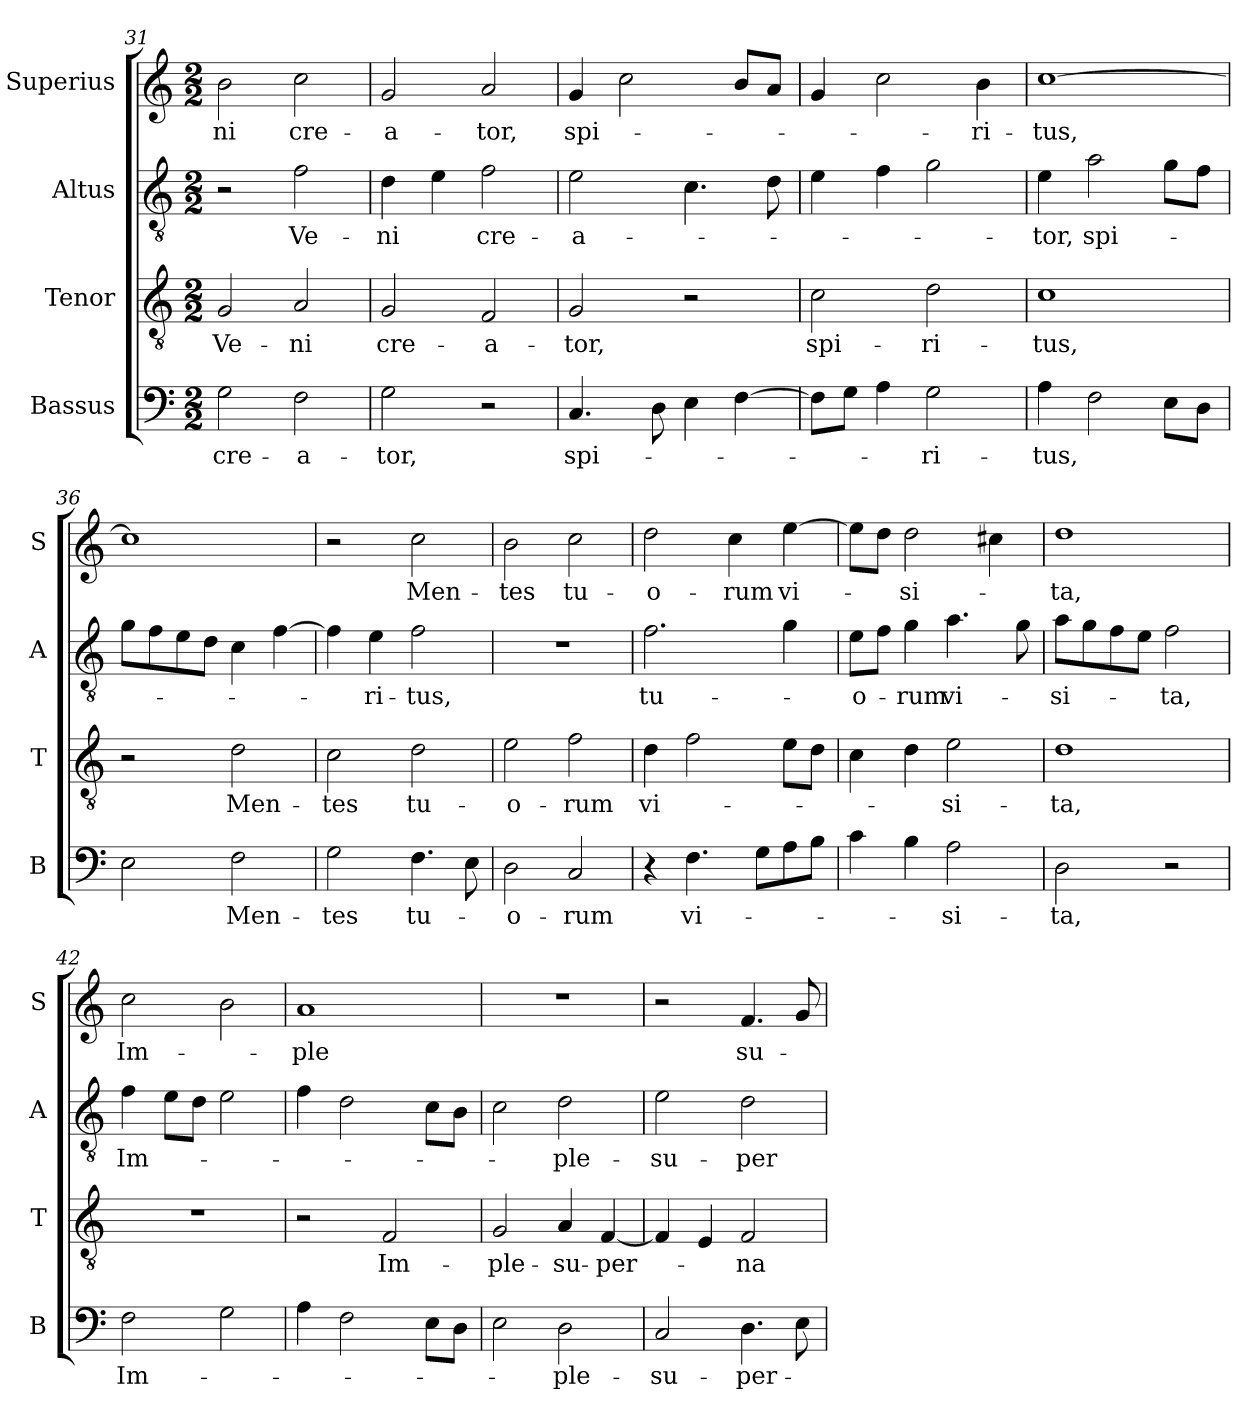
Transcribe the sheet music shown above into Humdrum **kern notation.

**kern	**text	**kern	**text	**kern	**text	**kern	**text
*part4	*part4	*part3	*part3	*part2	*part2	*part1	*part1
*staff4	*staff4	*staff3	*staff3	*staff2	*staff2	*staff1	*staff1
*I"Bassus	*	*I"Tenor	*	*I"Altus	*	*I"Superius	*
*I'B	*	*I'T	*	*I'A	*	*I'S	*
*clefF4	*	*clefGv2	*	*clefGv2	*	*clefG2	*
*k[]	*	*k[]	*	*k[]	*	*k[]	*
*M2/2	*	*M2/2	*	*M2/2	*	*M2/2	*
=31	=31	=31	=31	=31	=31	=31	=31
2G	cre-	2G	Ve-	2r	.	2b	-ni
2F	-a-	2A	-ni	2f	Ve-	2cc	cre-
=32	=32	=32	=32	=32	=32	=32	=32
2G	-tor,	2G	cre-	4d	-ni	2g	-a-
.	.	.	.	4e	.	.	.
2r	.	2F	-a-	2f	cre-	2a	-tor,
=33	=33	=33	=33	=33	=33	=33	=33
4.C	spi-	2G	-tor,	2e	-a-	4g	spi-
.	.	.	.	.	.	2cc	.
8D	.	.	.	.	.	.	.
4E	.	2r	.	4.c	.	.	.
[4F	.	.	.	.	.	8bL	.
.	.	.	.	8d	.	8aJ	.
=34	=34	=34	=34	=34	=34	=34	=34
8FL]	.	2c	spi-	4e	.	4g	.
8GJ	.	.	.	.	.	.	.
4A	.	.	.	4f	.	2cc	.
2G	-ri-	2d	-ri-	2g	.	.	.
.	.	.	.	.	.	4b	-ri-
=35	=35	=35	=35	=35	=35	=35	=35
4A	-tus,	1c	-tus,	4e	-tor,	[1cc	-tus,
2F	.	.	.	2a	spi-	.	.
8EL	.	.	.	8gL	.	.	.
8DJ	.	.	.	8fJ	.	.	.
=36	=36	=36	=36	=36	=36	=36	=36
2E	.	2r	.	8gL	.	1cc]	.
.	.	.	.	8f	.	.	.
.	.	.	.	8e	.	.	.
.	.	.	.	8dJ	.	.	.
2F	Men-	2d	Men-	4c	.	.	.
.	.	.	.	[4f	.	.	.
=37	=37	=37	=37	=37	=37	=37	=37
2G	-tes	2c	-tes	4f]	.	2r	.
.	.	.	.	4e	-ri-	.	.
4.F	tu-	2d	tu-	2f	-tus,	2cc	Men-
8E	.	.	.	.	.	.	.
=38	=38	=38	=38	=38	=38	=38	=38
2D	-o-	2e	-o-	1r	.	2b	-tes
2C	-rum	2f	-rum	.	.	2cc	tu-
=39	=39	=39	=39	=39	=39	=39	=39
4r	.	4d	vi-	2.f	tu-	2dd	-o-
4.F	vi-	2f	.	.	.	.	.
.	.	.	.	.	.	4cc	-rum
8GL	.	.	.	.	.	.	.
8A	.	8eL	.	4g	.	[4ee	vi-
8BJ	.	8dJ	.	.	.	.	.
=40	=40	=40	=40	=40	=40	=40	=40
4c	.	4c	.	8eL	-o-	8eeL]	.
.	.	.	.	8fJ	.	8ddJ	.
4B	.	4d	.	4g	-rum	2dd	-si-
2A	-si-	2e	-si-	4.a	vi-	.	.
.	.	.	.	.	.	4cc#X	.
.	.	.	.	8g	.	.	.
=41	=41	=41	=41	=41	=41	=41	=41
2D	-ta,	1d	-ta,	8aL	-si-	1dd	-ta,
.	.	.	.	8g	.	.	.
.	.	.	.	8f	.	.	.
.	.	.	.	8eJ	.	.	.
2r	.	.	.	2f	-ta,	.	.
=42	=42	=42	=42	=42	=42	=42	=42
2F	Im-	1r	.	4f	Im-	2cc	Im-
.	.	.	.	8eL	.	.	.
.	.	.	.	8dJ	.	.	.
2G	.	.	.	2e	.	2b	.
=43	=43	=43	=43	=43	=43	=43	=43
4A	.	2r	.	4f	.	1a	-ple
2F	.	.	.	2d	.	.	.
.	.	2F	Im-	.	.	.	.
8EL	.	.	.	8cL	.	.	.
8DJ	.	.	.	8BJ	.	.	.
=44	=44	=44	=44	=44	=44	=44	=44
2E	.	2G	-ple-	2c	.	1r	.
2D	-ple-	4A	-su-	2d	-ple-	.	.
.	.	[4F	-per-	.	.	.	.
=45	=45	=45	=45	=45	=45	=45	=45
2C	-su-	4F]	.	2e	-su-	2r	.
.	.	4E	.	.	.	.	.
4.D	-per-	2F	-na	2d	-per-	4.f	su-
8E	.	.	.	.	.	8g	.
=	=	=	=	=	=	=	=
*-	*-	*-	*-	*-	*-	*-	*-
